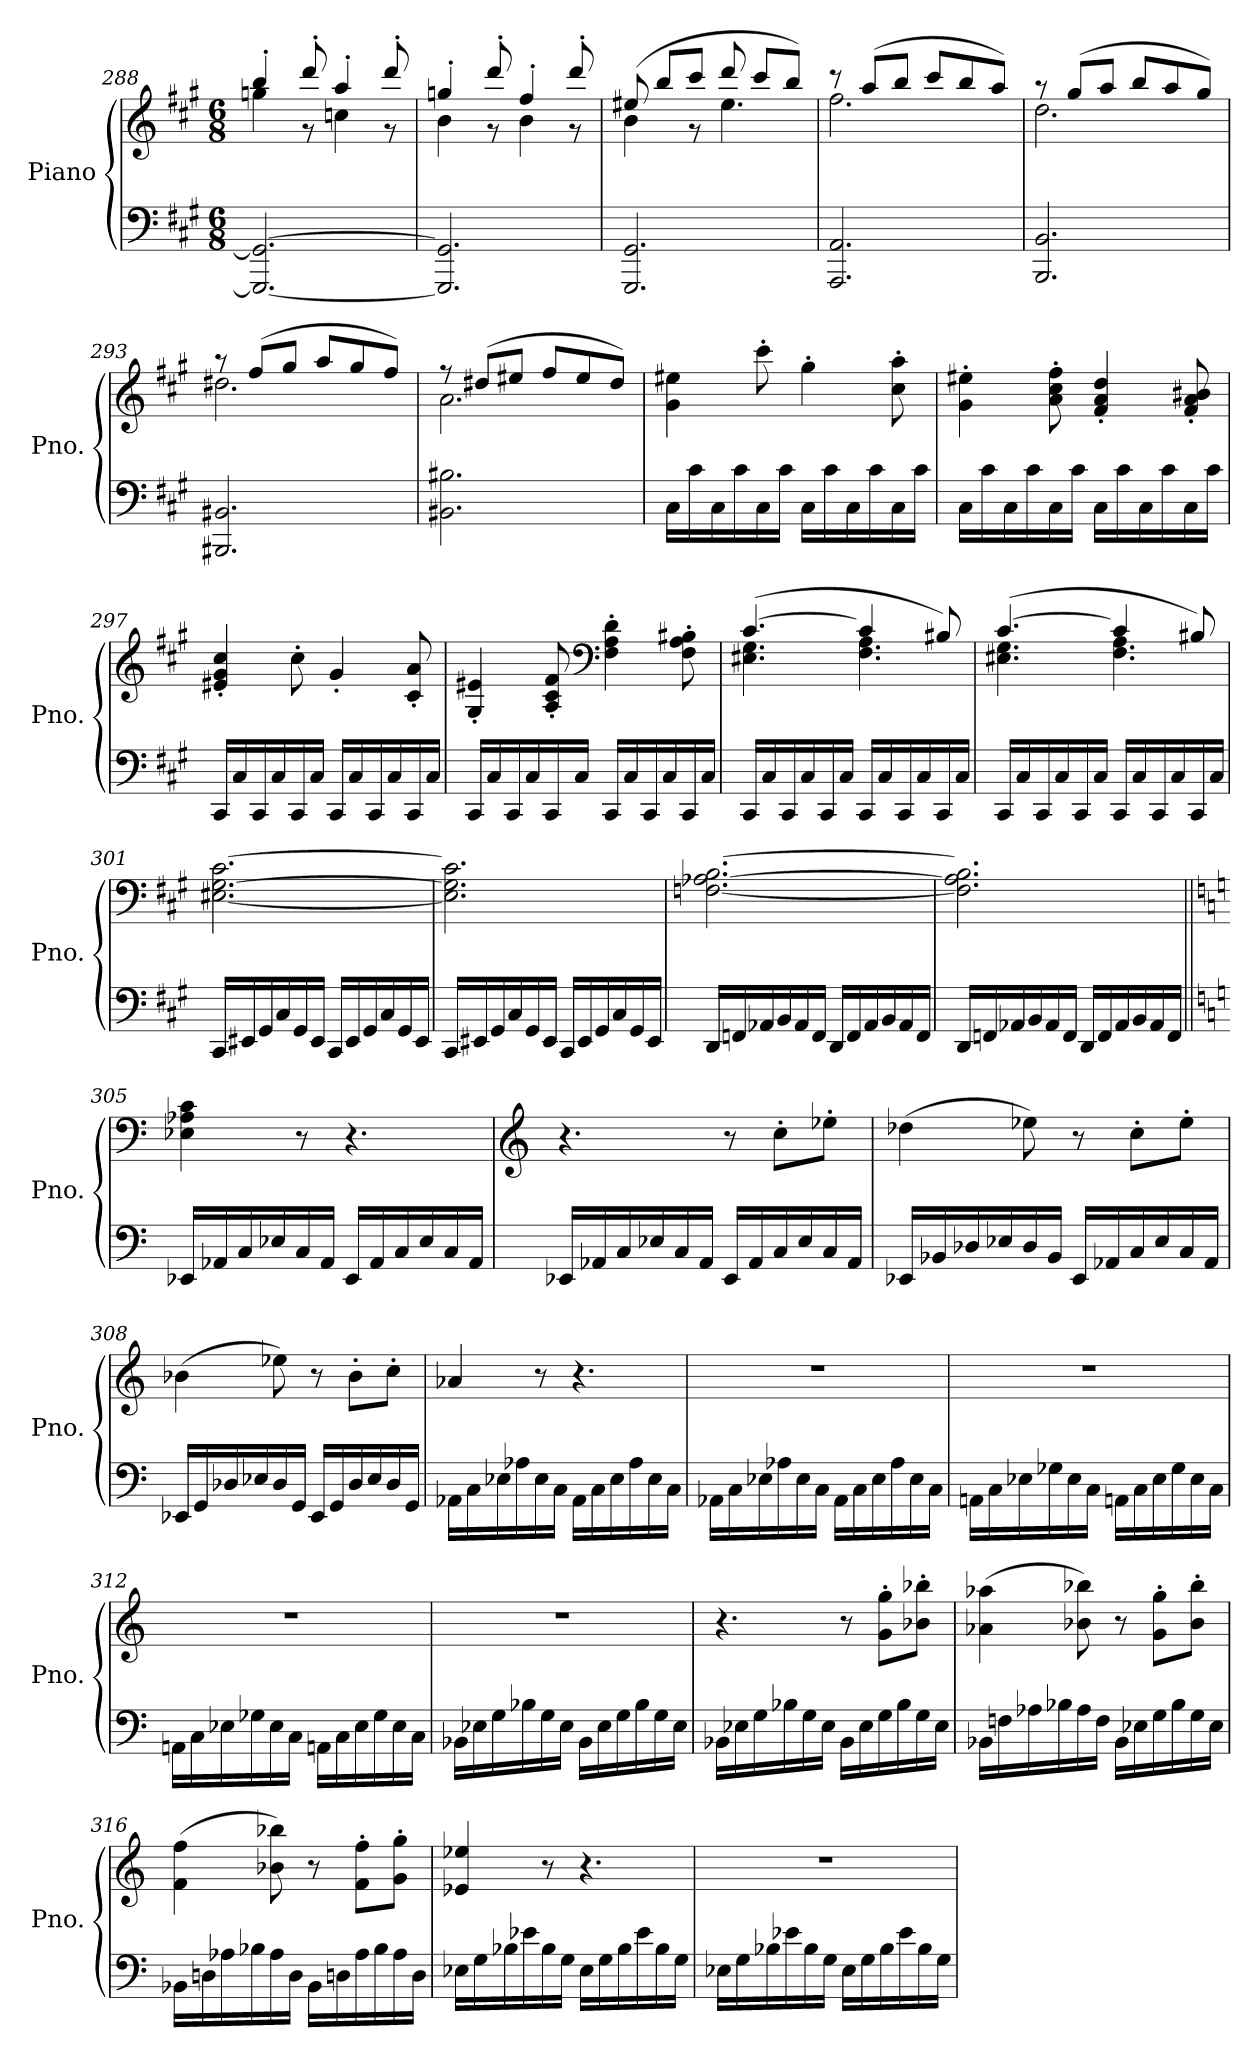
**kern	**kern
*part1	*part1
*staff2	*staff1
*I"Piano	*
*I'Pno.	*
*clefF4	*clefG2
*k[f#c#g#]	*k[f#c#g#]
*M6/8	*M6/8
=288	=288
*	*^
2.GGG/_ 2.GG/_	4bb'/	4ggn\
.	8ddd'/	8r
.	4aa'/	4ccn\
.	8ddd'/	8r
=289	=289	=289
2.GGG/] 2.GG/]	4ggn'/	4b\
.	8ddd'/	8r
.	4ff#'/	4b\
.	8ddd'/	8r
=290	=290	=290
2.GGG#/ 2.GG#/	(>8ee#X/	4b\
.	8bb/L	.
.	8ccc#/J	8r
.	8ddd/	4.ee#\
.	8ccc#/L	.
.	8bb/J)	.
=291	=291	=291
2.AAA/ 2.AA/	8r	2.ff#\
.	(>8aa/L	.
.	8bb/J	.
.	8ccc#/L	.
.	8bb/	.
.	8aa/J)	.
=292	=292	=292
2.BBB/ 2.BB/	8r	2.dd\
.	(>8gg#/L	.
.	8aa/J	.
.	8bb/L	.
.	8aa/	.
.	8gg#/J)	.
=293	=293	=293
2.BBB#X/ 2.BB#X/	8r	2.dd#X\
.	(>8ff#/L	.
.	8gg#/J	.
.	8aa/L	.
.	8gg#/	.
.	8ff#/J)	.
=294	=294	=294
2.BB#X\ 2.B#X\	8r	2.a\
.	(>8dd#X/L	.
.	8ee#X/J	.
.	8ff#/L	.
.	8ee#/	.
.	8dd#/J)	.
*	*v	*v
=295	=295
16C#\LL	4g#\ 4ee#X\
16c#\	.
16C#\	.
16c#\	.
16C#\	8ccc#'\
16c#\JJ	.
16C#\LL	4gg#'\
16c#\	.
16C#\	.
16c#\	.
16C#\	8cc#\' 8aa\'
16c#\JJ	.
=296	=296
16C#\LL	4g#\' 4ee#X\'
16c#\	.
16C#\	.
16c#\	.
16C#\	8a\' 8cc#\' 8ff#\'
16c#\JJ	.
16C#\LL	4f#/' 4a/' 4dd/'
16c#\	.
16C#\	.
16c#\	.
16C#\	8f#/' 8a/' 8b#X/'
16c#\JJ	.
=297	=297
16CC#/LL	4e#X/' 4g#/' 4cc#/'
16C#/	.
16CC#/	.
16C#/	.
16CC#/	8cc#'\
16C#/JJ	.
16CC#/LL	4g#'/
16C#/	.
16CC#/	.
16C#/	.
16CC#/	8c#/' 8a/'
16C#/JJ	.
=298	=298
16CC#/LL	4G#/' 4e#X/'
16C#/	.
16CC#/	.
16C#/	.
16CC#/	8A/' 8c#/' 8f#/'
16C#/JJ	.
*	*clefF4
16CC#/LL	4F#\' 4A\' 4d\'
16C#/	.
16CC#/	.
16C#/	.
16CC#/	8F#\' 8A\' 8B#X\'
16C#/JJ	.
=299	=299
*	*^
16CC#/LL	(>[4.c#/	4.E#X\ 4.G#\
16C#/	.	.
16CC#/	.	.
16C#/	.	.
16CC#/	.	.
16C#/JJ	.	.
16CC#/LL	4c#/]	4.F#\ 4.A\
16C#/	.	.
16CC#/	.	.
16C#/	.	.
16CC#/	8B#X/)	.
16C#/JJ	.	.
=300	=300	=300
16CC#/LL	(>[4.c#/	4.E#X\ 4.G#\
16C#/	.	.
16CC#/	.	.
16C#/	.	.
16CC#/	.	.
16C#/JJ	.	.
16CC#/LL	4c#/]	4.F#\ 4.A\
16C#/	.	.
16CC#/	.	.
16C#/	.	.
16CC#/	8B#X/)	.
16C#/JJ	.	.
*	*v	*v
=301	=301
16CC#/LL	[2.E#X\ [2.G#\ [2.c#\
16EE#X/	.
16GG#/	.
16C#/	.
16GG#/	.
16EE#/JJ	.
16CC#/LL	.
16EE#/	.
16GG#/	.
16C#/	.
16GG#/	.
16EE#/JJ	.
=302	=302
16CC#/LL	2.E#\] 2.G#\] 2.c#\]
16EE#X/	.
16GG#/	.
16C#/	.
16GG#/	.
16EE#/JJ	.
16CC#/LL	.
16EE#/	.
16GG#/	.
16C#/	.
16GG#/	.
16EE#/JJ	.
=303	=303
16DD/LL	[2.Fn\ [2.A-X\ [2.B\
16FFn/	.
16AA-X/	.
16BB/	.
16AA-/	.
16FF/JJ	.
16DD/LL	.
16FF/	.
16AA-/	.
16BB/	.
16AA-/	.
16FF/JJ	.
=304	=304
16DD/LL	2.F\] 2.A-\] 2.B\]
16FFn/	.
16AA-X/	.
16BB/	.
16AA-/	.
16FF/JJ	.
16DD/LL	.
16FF/	.
16AA-/	.
16BB/	.
16AA-/	.
16FF/JJ	.
=305||	=305||
*k[]	*k[]
*a:	*a:
16EE-X/LL	4E-X\ 4A-X\ 4c\
16AA-X/	.
16C/	.
16E-X/	.
16C/	8r
16AA-/JJ	.
16EE-/LL	4.r
16AA-/	.
16C/	.
16E-/	.
16C/	.
16AA-/JJ	.
=306	=306
*	*clefG2
16EE-X/LL	4.r
16AA-X/	.
16C/	.
16E-X/	.
16C/	.
16AA-/JJ	.
16EE-/LL	8r
16AA-/	.
16C/	8cc'\L
16E-/	.
16C/	8ee-X'\J
16AA-/JJ	.
=307	=307
16EE-X/LL	(>4dd-X\
16BB-X/	.
16D-X/	.
16E-X/	.
16D-/	8ee-X\)
16BB-/JJ	.
16EE-/LL	8r
16AA-X/	.
16C/	8cc'\L
16E-/	.
16C/	8ee-'\J
16AA-/JJ	.
=308	=308
16EE-X/LL	(>4b-X\
16GG/	.
16D-X/	.
16E-X/	.
16D-/	8ee-X\)
16GG/JJ	.
16EE-/LL	8r
16GG/	.
16D-/	8b-'\L
16E-/	.
16D-/	8cc'\J
16GG/JJ	.
=309	=309
16AA-X\LL	4a-X/
16C\	.
16E-X\	.
16A-X\	.
16E-\	8r
16C\JJ	.
16AA-\LL	4.r
16C\	.
16E-\	.
16A-\	.
16E-\	.
16C\JJ	.
=310	=310
16AA-X\LL	2.r
16C\	.
16E-X\	.
16A-X\	.
16E-\	.
16C\JJ	.
16AA-\LL	.
16C\	.
16E-\	.
16A-\	.
16E-\	.
16C\JJ	.
=311	=311
16AAn\LL	2.r
16C\	.
16E-X\	.
16G-X\	.
16E-\	.
16C\JJ	.
16AAn\LL	.
16C\	.
16E-\	.
16G-\	.
16E-\	.
16C\JJ	.
=312	=312
16AAn\LL	2.r
16C\	.
16E-X\	.
16G-X\	.
16E-\	.
16C\JJ	.
16AAn\LL	.
16C\	.
16E-\	.
16G-\	.
16E-\	.
16C\JJ	.
=313	=313
16BB-X\LL	2.r
16E-X\	.
16G\	.
16B-X\	.
16G\	.
16E-\JJ	.
16BB-\LL	.
16E-\	.
16G\	.
16B-\	.
16G\	.
16E-\JJ	.
=314	=314
16BB-X\LL	4.r
16E-X\	.
16G\	.
16B-X\	.
16G\	.
16E-\JJ	.
16BB-\LL	8r
16E-\	.
16G\	8g\' 8gg\'L
16B-\	.
16G\	8b-X\' 8bb-X\'J
16E-\JJ	.
=315	=315
16BB-X\LL	(>4a-X\ 4aa-X\
16Fn\	.
16A-X\	.
16B-X\	.
16A-\	8b-X\ 8bb-X\)
16F\JJ	.
16BB-\LL	8r
16E-X\	.
16G\	8g\' 8gg\'L
16B-\	.
16G\	8b-\' 8bb-\'J
16E-\JJ	.
=316	=316
16BB-X\LL	(>4f\ 4ff\
16Dn\	.
16A-X\	.
16B-X\	.
16A-\	8b-X\ 8bb-X\)
16D\JJ	.
16BB-\LL	8r
16Dn\	.
16A-\	8f\' 8ff\'L
16B-\	.
16A-\	8g\' 8gg\'J
16D\JJ	.
=317	=317
16E-X\LL	4e-X/ 4ee-X/
16G\	.
16B-X\	.
16e-X\	.
16B-\	8r
16G\JJ	.
16E-\LL	4.r
16G\	.
16B-\	.
16e-\	.
16B-\	.
16G\JJ	.
=318	=318
16E-X\LL	2.r
16G\	.
16B-X\	.
16e-X\	.
16B-\	.
16G\JJ	.
16E-\LL	.
16G\	.
16B-\	.
16e-\	.
16B-\	.
16G\JJ	.
=	=
*-	*-
